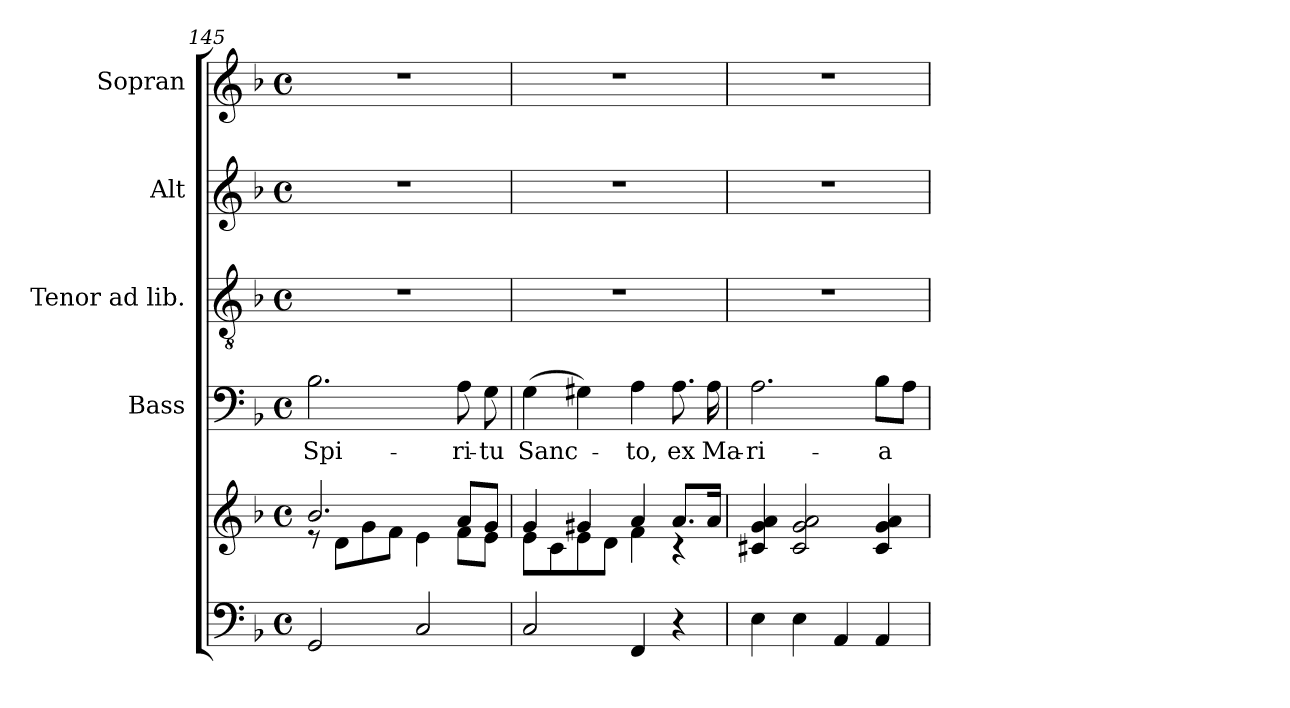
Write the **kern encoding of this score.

**kern	**kern	**kern	**text	**kern	**kern	**kern
*part5	*part5	*part4	*part4	*part3	*part2	*part1
*staff6	*staff5	*staff4	*staff4	*staff3	*staff2	*staff1
*	*	*I"Bass	*	*I"Tenor ad lib.	*I"Alt	*I"Sopran
*	*	*I'B.	*	*I'T.	*I'A.	*I'S.
*clefF4	*clefG2	*clefF4	*	*clefGv2	*clefG2	*clefG2
*k[b-]	*k[b-]	*k[b-]	*	*k[b-]	*k[b-]	*k[b-]
*F:	*F:	*F:	*	*F:	*F:	*F:
*M4/4	*M4/4	*M4/4	*	*M4/4	*M4/4	*M4/4
*met(c)	*met(c)	*met(c)	*	*met(c)	*met(c)	*met(c)
=145	=145	=145	=145	=145	=145	=145
*	*^	*	*	*	*	*
!	!	!	!	!LO:LY:b	!	!	!
2GG/	2.b-/	8rd	2.B-\	Spi-	1r	1r	1r
.	.	8d\L	.	.	.	.	.
.	.	8g\	.	.	.	.	.
.	.	8f\J	.	.	.	.	.
2C/	.	4e\	.	.	.	.	.
!	!	!	!	!LO:LY:b	!	!	!
.	8a/L	8f\L	8A\	-ri-	.	.	.
!	!	!	!	!LO:LY:b	!	!	!
.	8g/J	8e\J	8G\	-tu	.	.	.
=146	=146	=146	=146	=146	=146	=146	=146
!	!	!	!	!LO:LY:b	!	!	!
2C/	4g/	8e\L	(>4G\	Sanc-	1r	1r	1r
.	.	8c\	.	.	.	.	.
.	4g#X/	8e\	4G#X\)	.	.	.	.
.	.	8d\J	.	.	.	.	.
!	!	!	!	!LO:LY:b	!	!	!
4FF/	4a/	4f\	4A\	-to,	.	.	.
!	!	!	!	!LO:LY:b	!	!	!
4r	8.a/L	4rc	8.A\	ex	.	.	.
!	!	!	!	!LO:LY:b	!	!	!
.	16a/Jk	.	16A\	Ma-	.	.	.
*	*v	*v	*	*	*	*	*
!!LO:PB:g=z
=147	=147	=147	=147	=147	=147	=147
!	!	!	!LO:LY:b	!	!	!
4E\	4c#X/ 4g/ 4a/	2.A\	-ri-	1r	1r	1r
4E\	2c#/ 2g/ 2a/	.	.	.	.	.
4AA/	.	.	.	.	.	.
!	!	!	!LO:LY:b	!	!	!
4AA/	4c#/ 4g/ 4a/	8B-\L	-a	.	.	.
.	.	8A\J	.	.	.	.
=	=	=	=	=	=	=
*-	*-	*-	*-	*-	*-	*-
